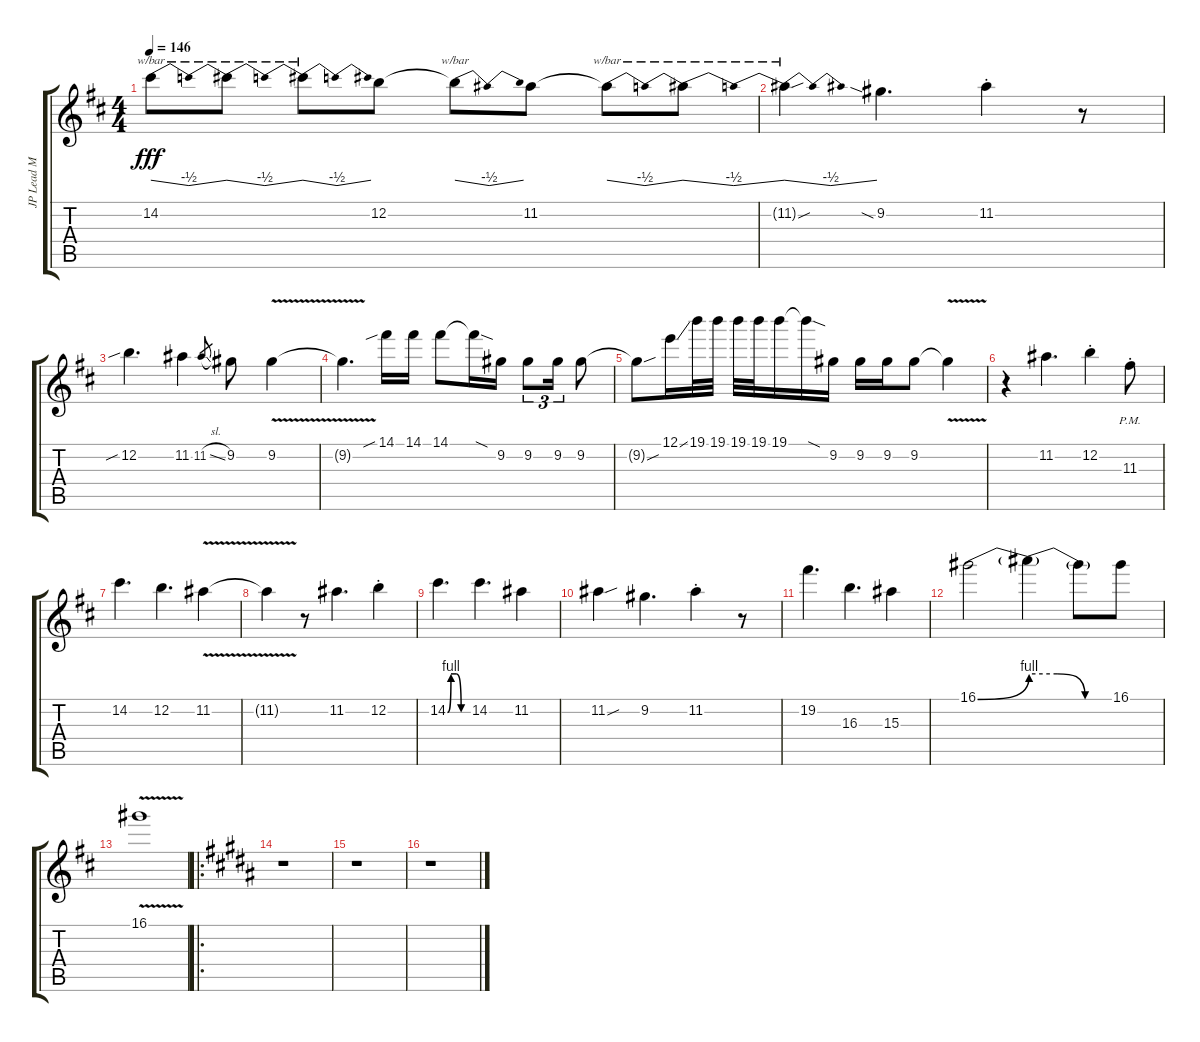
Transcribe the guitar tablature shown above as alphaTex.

\track ("JP Lead M" "JP Lead M") {instrument distortionguitar}
\staff {score tabs}
\tuning (E4 B3 G3 D3 A2 E2) {hide}
\ts (4 4)
\tempo 146
\clef g2
\ks d
14.2{t}.8{tbe (dip default 0 0 30 -2 60 0) dy fff} 14.2{t}.8{tbe (dip default 0 0 30 -2 60 0)} 14.2{t}.8{tbe (dip default 0 0 30 -2 60 0)} 12.2.8 12.2{t}.8{tbe (dip default 0 0 30 -2 60 0)} 11.2.8 11.2{t}.8{tbe (dip default 0 0 30 -2 60 0)} 11.2{t}.8{tbe (dip default 0 0 30 -2 60 0)} |
11.2{sou t}.4{tbe (dip default 0 0 30 -2 60 0)} 9.2{sia}.4{d} 11.2{st}.4 r.8 |
12.2{sib}.4{d} 11.2.4 11.2{sl}.8{gr} 9.2.8 9.2{v}.4 |
9.2{v t}.4{d} 14.1{sib}.16 14.1.16 14.1.8 14.1{sod t}.16 9.2.16 9.2.8{tu (3 2)} 9.2.16{tu (3 2)} 9.2.8 |
9.2{sou t}.8 12.1{ss}.16 19.1.32 19.1.32 19.1.32 19.1.32 19.1.16 19.1{sod t}.16 9.2.16 9.2.16 9.2.16 9.2.8 9.2{v t}.4 |
r.4 11.2.4{d} 12.2{st}.4 11.3{pm st}.8 |
14.2.4{d} 12.2.4{d} 11.2{v}.4 |
11.2{v t}.4 r.8 11.2.4{d} 12.2{st}.4 |
14.2{be (custom 0 0 10 4 25 4 40 0 60 0)}.4{d} 14.2.4{d} 11.2.4 |
11.2{sou}.4 9.2.4{d} 11.2{st}.4 r.8 |
19.2.4{d} 16.3.4{d} 15.3.4 |
16.1{be (bend 0 0 60 4)}.2 16.1{be (custom 0 4 20 4 40 0 60 0) t}.4 16.1{t}.8 16.1.8 |
16.1{v}.1 |
\ro
\ks b
r.1 |
\ks g#minor
r.1 |
r.1
